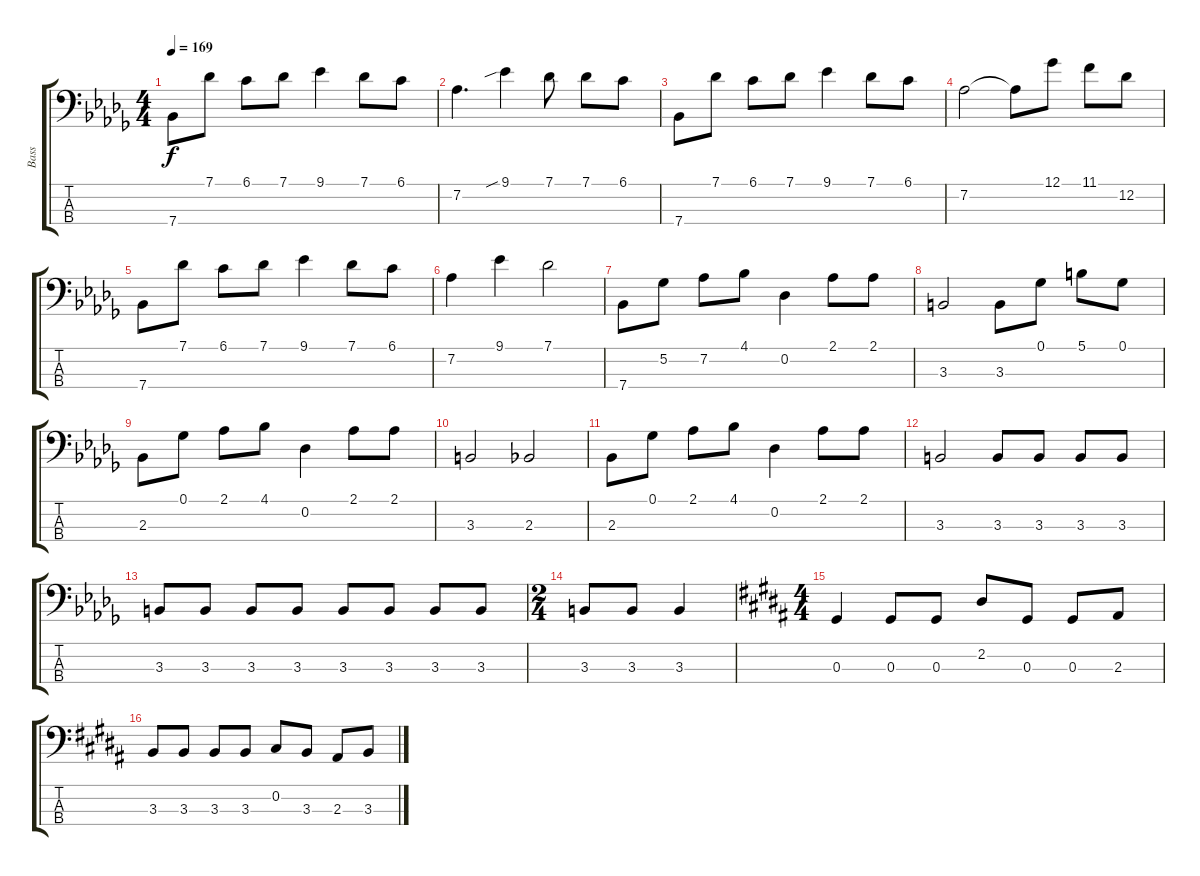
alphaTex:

\track ("Bass" "Bass") {instrument electricbasspick}
\staff {score tabs}
\tuning (Gb2 Db2 Ab1 Eb1) {hide}
\ts (4 4)
\tempo 169
\clef f4
\ks db
7.4.8{dy f} 7.1.8 6.1.8 7.1.8 9.1.4 7.1.8 6.1.8 |
7.2.4{d} 9.1{sib}.4 7.1.8 7.1.8 6.1.8 |
7.4.8 7.1.8 6.1.8 7.1.8 9.1.4 7.1.8 6.1.8 |
7.2.2 7.2{t}.8 12.1.8 11.1.8 12.2.8 |
7.4.8 7.1.8 6.1.8 7.1.8 9.1.4 7.1.8 6.1.8 |
7.2.4 9.1.4 7.1.2 |
7.4.8 5.2.8 7.2.8 4.1.8 0.2.4 2.1.8 2.1.8 |
3.3.2 3.3.8 0.1.8 5.1.8 0.1.8 |
2.3.8 0.1.8 2.1.8 4.1.8 0.2.4 2.1.8 2.1.8 |
3.3.2 2.3.2 |
2.3.8 0.1.8 2.1.8 4.1.8 0.2.4 2.1.8 2.1.8 |
3.3.2 3.3.8 3.3.8 3.3.8 3.3.8 |
3.3.8 3.3.8 3.3.8 3.3.8 3.3.8 3.3.8 3.3.8 3.3.8 |
\ts (2 4)
3.3.8 3.3.8 3.3.4 |
\ts (4 4)
\ks b
0.3.4 0.3.8 0.3.8 2.2.8 0.3.8 0.3.8 2.3.8 |
3.3.8 3.3.8 3.3.8 3.3.8 0.2.8 3.3.8 2.3.8 3.3.8
